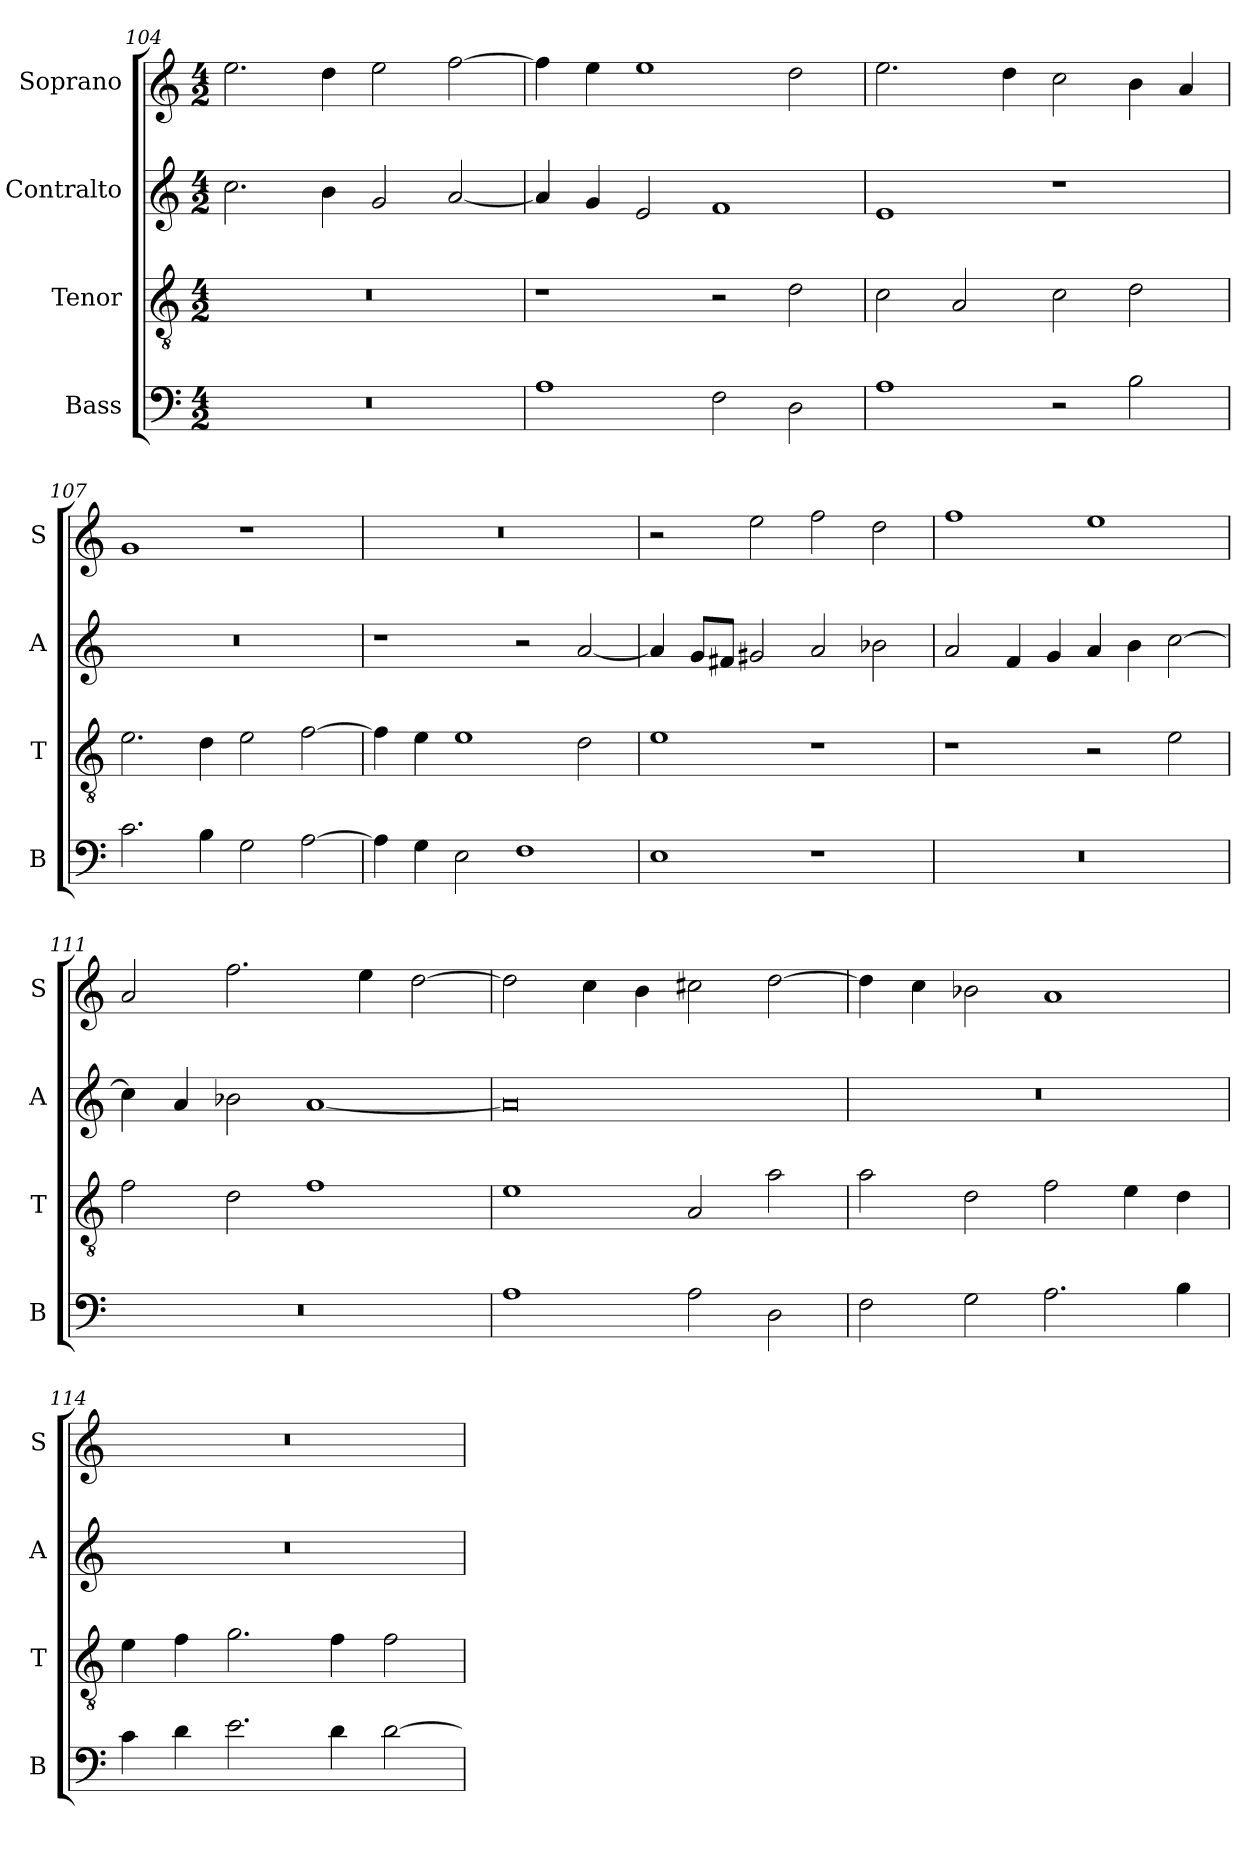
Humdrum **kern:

**kern	**kern	**kern	**kern
*part4	*part3	*part2	*part1
*staff4	*staff3	*staff2	*staff1
*I"Bass	*I"Tenor	*I"Contralto	*I"Soprano
*I'B	*I'T	*I'A	*I'S
*clefF4	*clefGv2	*clefG2	*clefG2
*k[]	*k[]	*k[]	*k[]
*D:dor	*D:dor	*D:dor	*D:dor
*M4/2	*M4/2	*M4/2	*M4/2
=104	=104	=104	=104
0r	0r	2.cc	2.ee
.	.	4b	4dd
.	.	2g	2ee
.	.	[2a	[2ff
=105	=105	=105	=105
1A	1r	4a]	4ff]
.	.	4g	4ee
.	.	2e	1ee
2F	2r	1f	.
2D	2d	.	2dd
=106	=106	=106	=106
1A	2c	1e	2.ee
.	2A	.	.
.	.	.	4dd
2r	2c	1r	2cc
2B	2d	.	4b
.	.	.	4a
=107	=107	=107	=107
2.c	2.e	0r	1g
4B	4d	.	.
2G	2e	.	1r
[2A	[2f	.	.
=108	=108	=108	=108
4A]	4f]	1r	0r
4G	4e	.	.
2E	1e	.	.
1F	.	2r	.
.	2d	[2a	.
=109	=109	=109	=109
1E	1e	4a]	2r
.	.	8g/L	.
.	.	8f#X/J	.
.	.	2g#X	2ee
1r	1r	2a	2ff
.	.	2b-X	2dd
=110	=110	=110	=110
0r	1r	2a	1ff
.	.	4f	.
.	.	4g	.
.	2r	4a	1ee
.	.	4b	.
.	2e	[2cc	.
=111	=111	=111	=111
0r	2f	4cc]	2a
.	.	4a	.
.	2d	2b-X	2.ff
.	1f	[1a	.
.	.	.	4ee
.	.	.	[2dd
=112	=112	=112	=112
1A	1e	0a]	2dd]
.	.	.	4cc
.	.	.	4b
2A	2A	.	2cc#X
2D	2a	.	[2dd
=113	=113	=113	=113
2F	2a	0r	4dd]
.	.	.	4cc
2G	2d	.	2b-X
2.A	2f	.	1a
.	4e	.	.
4B	4d	.	.
=114	=114	=114	=114
4c	4e	0r	0r
4d	4f	.	.
2.e	2.g	.	.
4d	4f	.	.
[2d	2f	.	.
=	=	=	=
*-	*-	*-	*-
